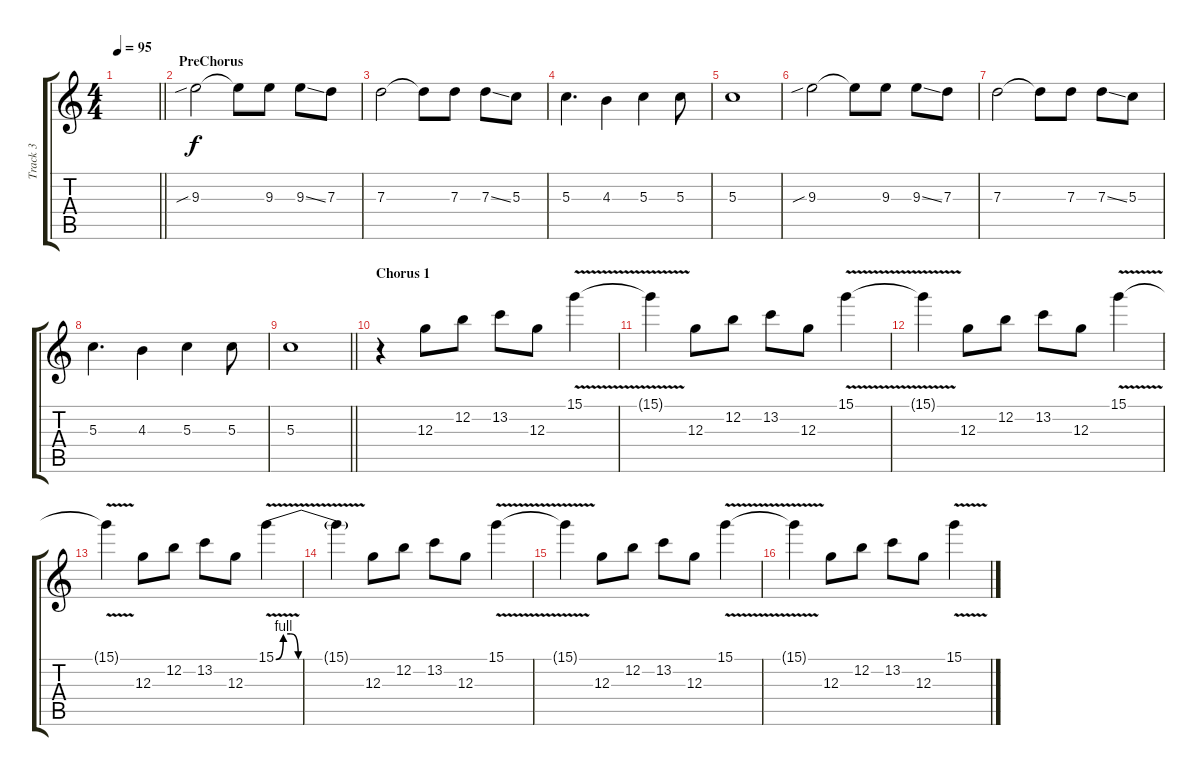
\track ("Track 3" "Track 3") {instrument distortionguitar}
\staff {score tabs}
\tuning (E4 B3 G3 D3 A2 E2) {hide}
\ts (4 4)
\tempo 95
\clef g2
\barLineRight lightlight
\ks c
|
\section ("" "PreChorus")
9.3{sib}.2 9.3{t}.8 9.3.8 9.3{ss}.8 7.3.8 |
7.3.2 7.3{t}.8 7.3.8 7.3{ss}.8 5.3.8 |
5.3.4{d} 4.3.4 5.3.4 5.3.8 |
5.3.1 |
9.3{sib}.2 9.3{t}.8 9.3.8 9.3{ss}.8 7.3.8 |
7.3.2 7.3{t}.8 7.3.8 7.3{ss}.8 5.3.8 |
5.3.4{d} 4.3.4 5.3.4 5.3.8 |
\barLineRight lightlight
5.3.1 |
\section ("" "Chorus 1")
r.4 12.3.8 12.2.8 13.2.8 12.3.8 15.1{v}.4 |
15.1{t}.4 12.3.8 12.2.8 13.2.8 12.3.8 15.1{v}.4 |
15.1{t}.4 12.3.8 12.2.8 13.2.8 12.3.8 15.1{v}.4 |
15.1{t}.4 12.3.8 12.2.8 13.2.8 12.3.8 15.1{be (custom 0 0 5 4 10 4 15 0 20 0 30 0 40 0 60 0) v}.4 |
15.1{t}.4 12.3.8 12.2.8 13.2.8 12.3.8 15.1{v}.4 |
15.1{t}.4 12.3.8 12.2.8 13.2.8 12.3.8 15.1{v}.4 |
15.1{t}.4 12.3.8 12.2.8 13.2.8 12.3.8 15.1{v}.4
